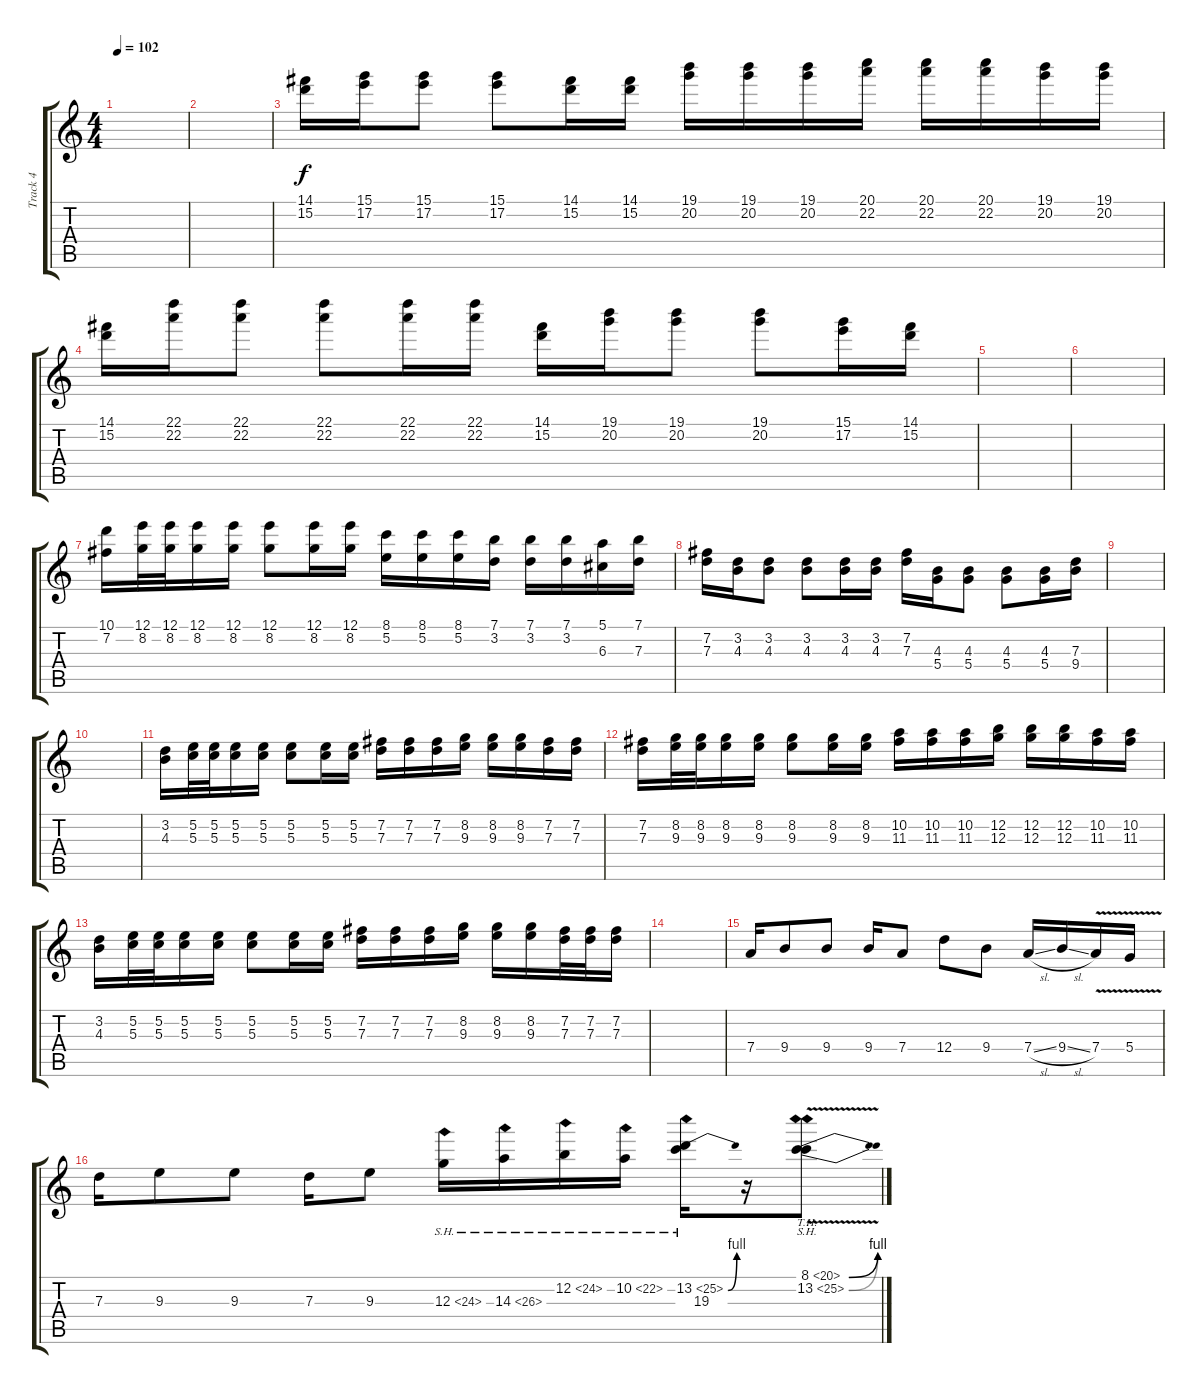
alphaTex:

\track ("Track 4" "Track 4") {instrument distortionguitar}
\staff {score tabs}
\tuning (E4 B3 G3 D3 A2 E2) {hide}
\ts (4 4)
\tempo 102
\clef g2
\ks c
|
|
(14.1 15.2).16 (15.1 17.2).16 (15.1 17.2).8 (15.1 17.2).8 (14.1 15.2).16 (14.1 15.2).16 (19.1 20.2).16 (19.1 20.2).16 (19.1 20.2).16 (20.1 22.2).16 (20.1 22.2).16 (20.1 22.2).16 (19.1 20.2).16 (19.1 20.2).16 |
(14.1 15.2).16 (22.1 22.2).16 (22.1 22.2).8 (22.1 22.2).8 (22.1 22.2).16 (22.1 22.2).16 (14.1 15.2).16 (19.1 20.2).16 (19.1 20.2).8 (19.1 20.2).8 (15.1 17.2).16 (14.1 15.2).16 |
|
|
(10.1 7.2).16 (12.1 8.2).32 (12.1 8.2).32 (12.1 8.2).16 (12.1 8.2).16 (12.1 8.2).8 (12.1 8.2).16 (12.1 8.2).16 (8.1 5.2).16 (8.1 5.2).16 (8.1 5.2).16 (7.1 3.2).16 (7.1 3.2).16 (7.1 3.2).16 (5.1 6.3).16 (7.1 7.3).16 |
(7.2 7.3).16 (3.2 4.3).16 (3.2 4.3).8 (3.2 4.3).8 (3.2 4.3).16 (3.2 4.3).16 (7.2 7.3).16 (4.3 5.4).16 (4.3 5.4).8 (4.3 5.4).8 (4.3 5.4).16 (7.3 9.4).16 |
|
|
(3.2 4.3).16 (5.2 5.3).32 (5.2 5.3).32 (5.2 5.3).16 (5.2 5.3).16 (5.2 5.3).8 (5.2 5.3).16 (5.2 5.3).16 (7.2 7.3).16 (7.2 7.3).16 (7.2 7.3).16 (8.2 9.3).16 (8.2 9.3).16 (8.2 9.3).16 (7.2 7.3).16 (7.2 7.3).16 |
(7.2 7.3).16 (8.2 9.3).32 (8.2 9.3).32 (8.2 9.3).16 (8.2 9.3).16 (8.2 9.3).8 (8.2 9.3).16 (8.2 9.3).16 (10.2 11.3).16 (10.2 11.3).16 (10.2 11.3).16 (12.2 12.3).16 (12.2 12.3).16 (12.2 12.3).16 (10.2 11.3).16 (10.2 11.3).16 |
(3.2 4.3).16 (5.2 5.3).32 (5.2 5.3).32 (5.2 5.3).16 (5.2 5.3).16 (5.2 5.3).8 (5.2 5.3).16 (5.2 5.3).16 (7.2 7.3).16 (7.2 7.3).16 (7.2 7.3).16 (8.2 9.3).16 (8.2 9.3).16 (8.2 9.3).16 (7.2 7.3).32 (7.2 7.3).32 (7.2 7.3).16 |
|
7.4.16{volume 16 instrument distortionguitar} 9.4.8 9.4.8 9.4.16 7.4.8 12.4.8 9.4.8 7.4{sl}.16 9.4{sl}.16 7.4{v}.16 5.4{v}.16 |
7.3.16 9.3.8 9.3.8 7.3.16 9.3.8 12.3{sh 12}.16 14.3{sh 12}.16 12.2{sh 12}.16 10.2{sh 12}.16 (13.2{be (bend 0 0 60 4) sh 12} 19.3).16 r.16 (8.1{be (bend 0 0 60 4) th 12} 13.2{be (bend 0 0 60 4) sh 12 v}).8
